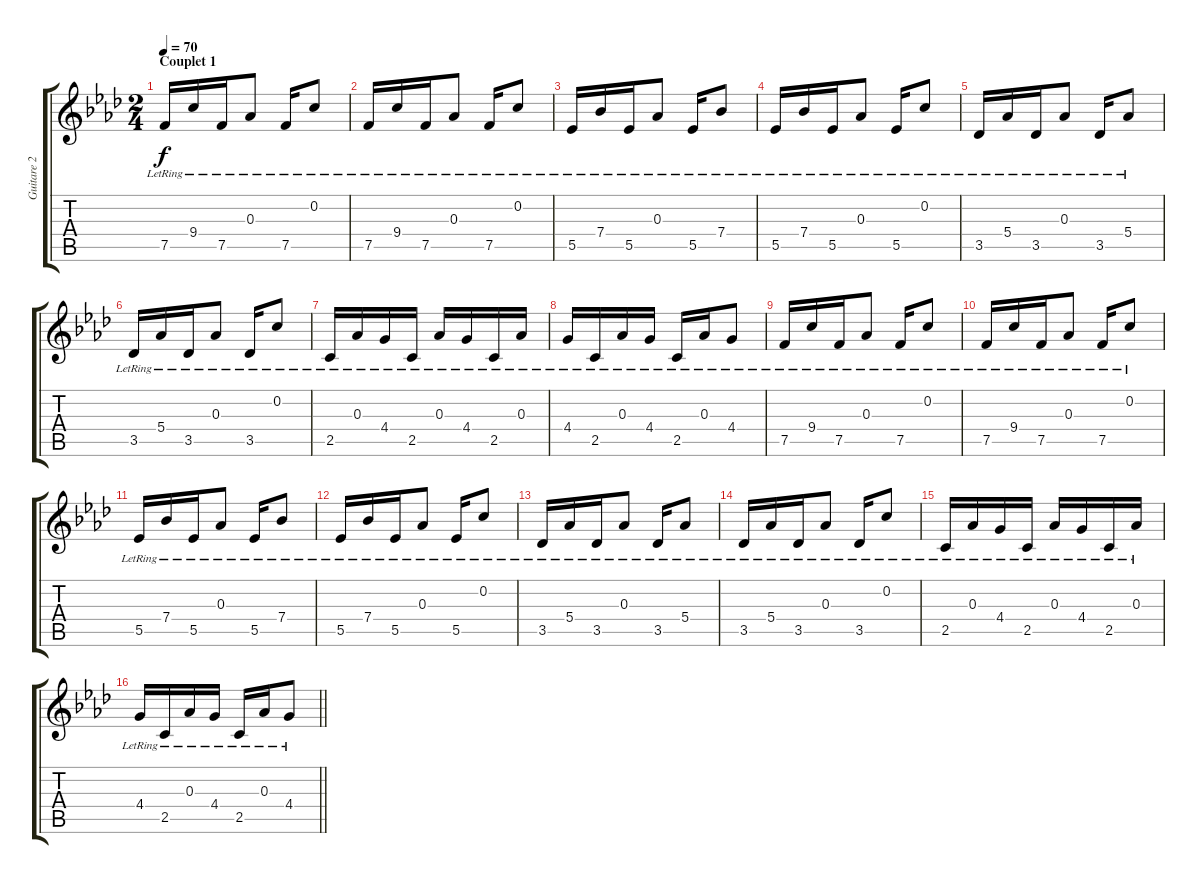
\track ("Guitare 2" "Guitare 2") {instrument acousticguitarsteel}
\staff {score tabs}
\tuning (F4 C4 Ab3 Eb3 Bb2 F2) {hide}
\ts (2 4)
\section ("" "Couplet 1")
\tempo 70
\clef g2
\ks fminor
7.5{lr}.16{dy f} 9.4{lr}.16 7.5{lr}.16 0.3{lr}.8 7.5{lr}.16 0.2{lr}.8 |
7.5{lr}.16 9.4{lr}.16 7.5{lr}.16 0.3{lr}.8 7.5{lr}.16 0.2{lr}.8 |
5.5{lr}.16 7.4{lr}.16 5.5{lr}.16 0.3{lr}.8 5.5{lr}.16 7.4{lr}.8 |
5.5{lr}.16 7.4{lr}.16 5.5{lr}.16 0.3{lr}.8 5.5{lr}.16 0.2{lr}.8 |
3.5{lr}.16 5.4{lr}.16 3.5{lr}.16 0.3{lr}.8 3.5{lr}.16 5.4{lr}.8 |
3.5{lr}.16 5.4{lr}.16 3.5{lr}.16 0.3{lr}.8 3.5{lr}.16 0.2{lr}.8 |
2.5{lr}.16 0.3{lr}.16 4.4{lr}.16 2.5{lr}.16 0.3{lr}.16 4.4{lr}.16 2.5{lr}.16 0.3{lr}.16 |
4.4{lr}.16 2.5{lr}.16 0.3{lr}.16 4.4{lr}.16 2.5{lr}.16 0.3{lr}.16 4.4{lr}.8 |
7.5{lr}.16 9.4{lr}.16 7.5{lr}.16 0.3{lr}.8 7.5{lr}.16 0.2{lr}.8 |
7.5{lr}.16 9.4{lr}.16 7.5{lr}.16 0.3{lr}.8 7.5{lr}.16 0.2{lr}.8 |
5.5{lr}.16 7.4{lr}.16 5.5{lr}.16 0.3{lr}.8 5.5{lr}.16 7.4{lr}.8 |
5.5{lr}.16 7.4{lr}.16 5.5{lr}.16 0.3{lr}.8 5.5{lr}.16 0.2{lr}.8 |
3.5{lr}.16 5.4{lr}.16 3.5{lr}.16 0.3{lr}.8 3.5{lr}.16 5.4{lr}.8 |
3.5{lr}.16 5.4{lr}.16 3.5{lr}.16 0.3{lr}.8 3.5{lr}.16 0.2{lr}.8 |
2.5{lr}.16 0.3{lr}.16 4.4{lr}.16 2.5{lr}.16 0.3{lr}.16 4.4{lr}.16 2.5{lr}.16 0.3{lr}.16 |
\barLineRight lightlight
4.4{lr}.16 2.5{lr}.16 0.3{lr}.16 4.4{lr}.16 2.5{lr}.16 0.3{lr}.16 4.4{lr}.8
